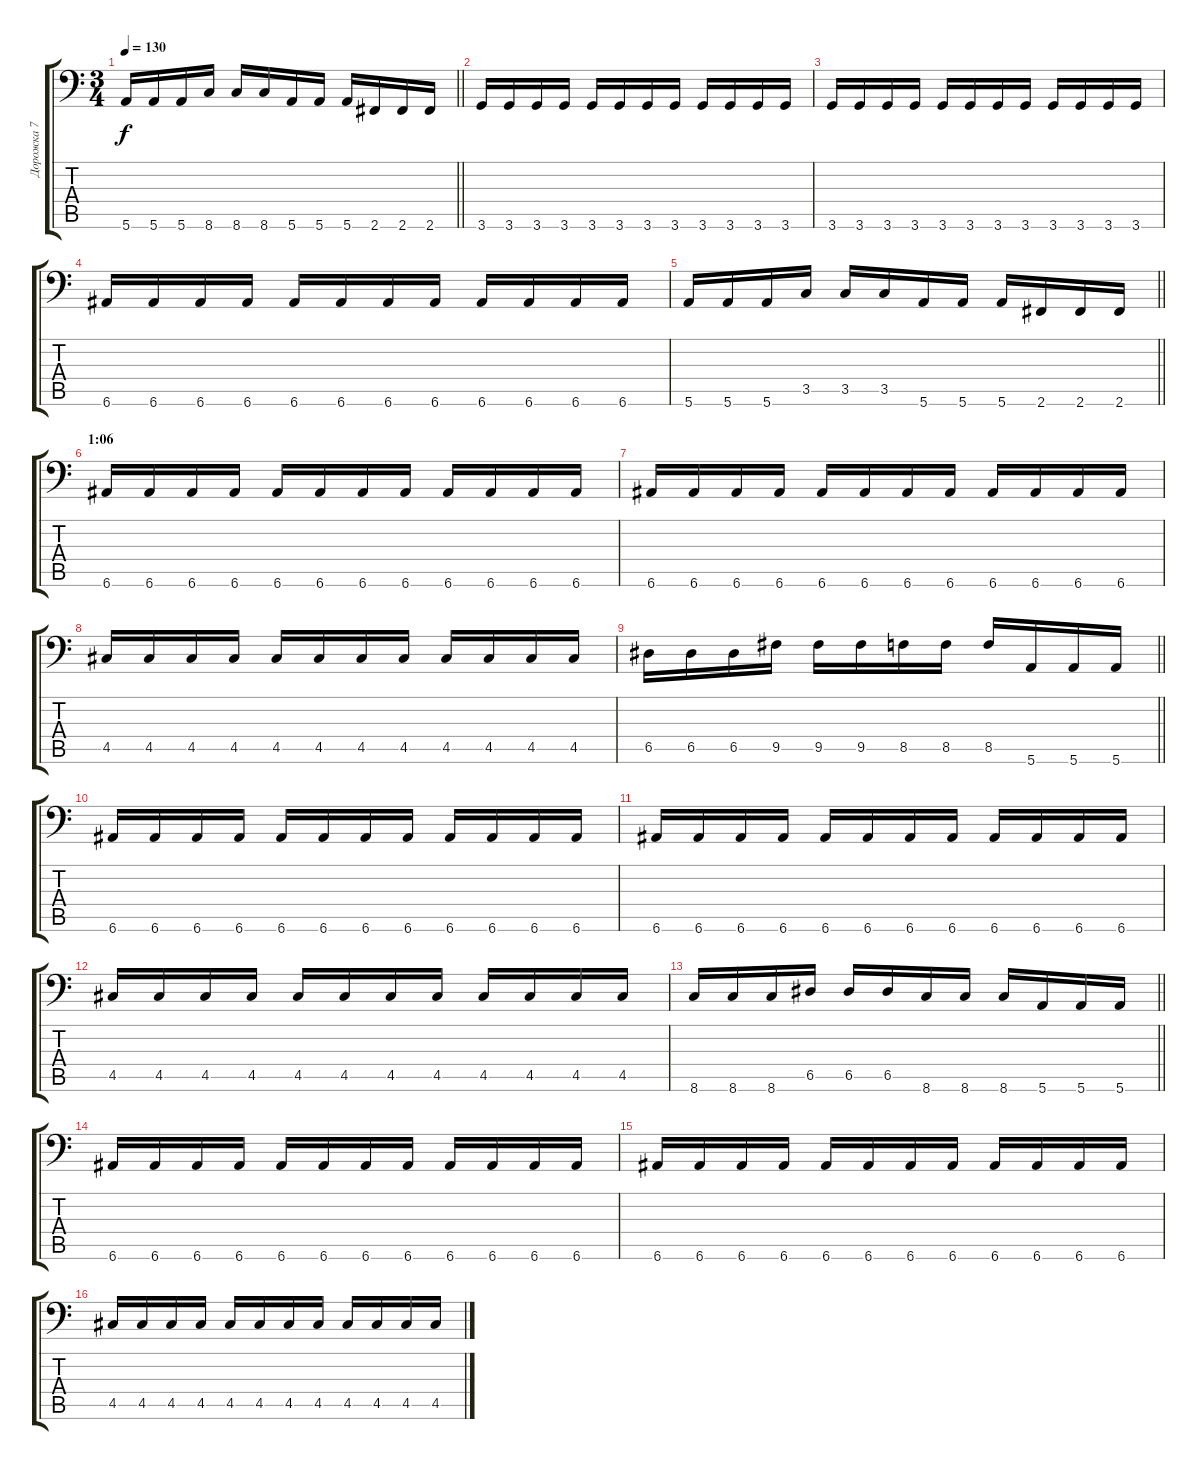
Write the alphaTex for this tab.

\track ("Дорожка 7" "Дорожка 7") {instrument distortionguitar}
\staff {score tabs}
\tuning (E3 B2 G2 D2 A1 E1) {hide}
\ts (3 4)
\tempo 130
\clef f4
\barLineRight lightlight
\ks c
5.6.16{dy f} 5.6.16 5.6.16 8.6.16 8.6.16 8.6.16 5.6.16 5.6.16 5.6.16 2.6.16 2.6.16 2.6.16 |
3.6.16{volume 13} 3.6.16 3.6.16 3.6.16 3.6.16 3.6.16 3.6.16 3.6.16 3.6.16 3.6.16 3.6.16 3.6.16 |
3.6.16 3.6.16 3.6.16 3.6.16 3.6.16 3.6.16 3.6.16 3.6.16 3.6.16 3.6.16 3.6.16 3.6.16 |
6.6.16 6.6.16 6.6.16 6.6.16 6.6.16 6.6.16 6.6.16 6.6.16 6.6.16 6.6.16 6.6.16 6.6.16 |
\barLineRight lightlight
5.6.16 5.6.16 5.6.16 3.5.16 3.5.16 3.5.16 5.6.16 5.6.16 5.6.16 2.6.16 2.6.16 2.6.16 |
\section ("" "1:06")
6.6.16 6.6.16 6.6.16 6.6.16 6.6.16 6.6.16 6.6.16 6.6.16 6.6.16 6.6.16 6.6.16 6.6.16 |
6.6.16 6.6.16 6.6.16 6.6.16 6.6.16 6.6.16 6.6.16 6.6.16 6.6.16 6.6.16 6.6.16 6.6.16 |
4.5.16 4.5.16 4.5.16 4.5.16 4.5.16 4.5.16 4.5.16 4.5.16 4.5.16 4.5.16 4.5.16 4.5.16 |
\barLineRight lightlight
6.5.16 6.5.16 6.5.16 9.5.16 9.5.16 9.5.16 8.5.16 8.5.16 8.5.16 5.6.16 5.6.16 5.6.16 |
6.6.16{volume 10} 6.6.16 6.6.16 6.6.16 6.6.16 6.6.16 6.6.16 6.6.16 6.6.16 6.6.16 6.6.16 6.6.16 |
6.6.16 6.6.16 6.6.16 6.6.16 6.6.16 6.6.16 6.6.16 6.6.16 6.6.16 6.6.16 6.6.16 6.6.16 |
4.5.16 4.5.16 4.5.16 4.5.16 4.5.16 4.5.16 4.5.16 4.5.16 4.5.16 4.5.16 4.5.16 4.5.16 |
\barLineRight lightlight
8.6.16 8.6.16 8.6.16 6.5.16 6.5.16 6.5.16 8.6.16 8.6.16 8.6.16 5.6.16 5.6.16 5.6.16 |
6.6.16{volume 13} 6.6.16 6.6.16 6.6.16 6.6.16 6.6.16 6.6.16 6.6.16 6.6.16 6.6.16 6.6.16 6.6.16 |
6.6.16 6.6.16 6.6.16 6.6.16 6.6.16 6.6.16 6.6.16 6.6.16 6.6.16 6.6.16 6.6.16 6.6.16 |
4.5.16 4.5.16 4.5.16 4.5.16 4.5.16 4.5.16 4.5.16 4.5.16 4.5.16 4.5.16 4.5.16 4.5.16
